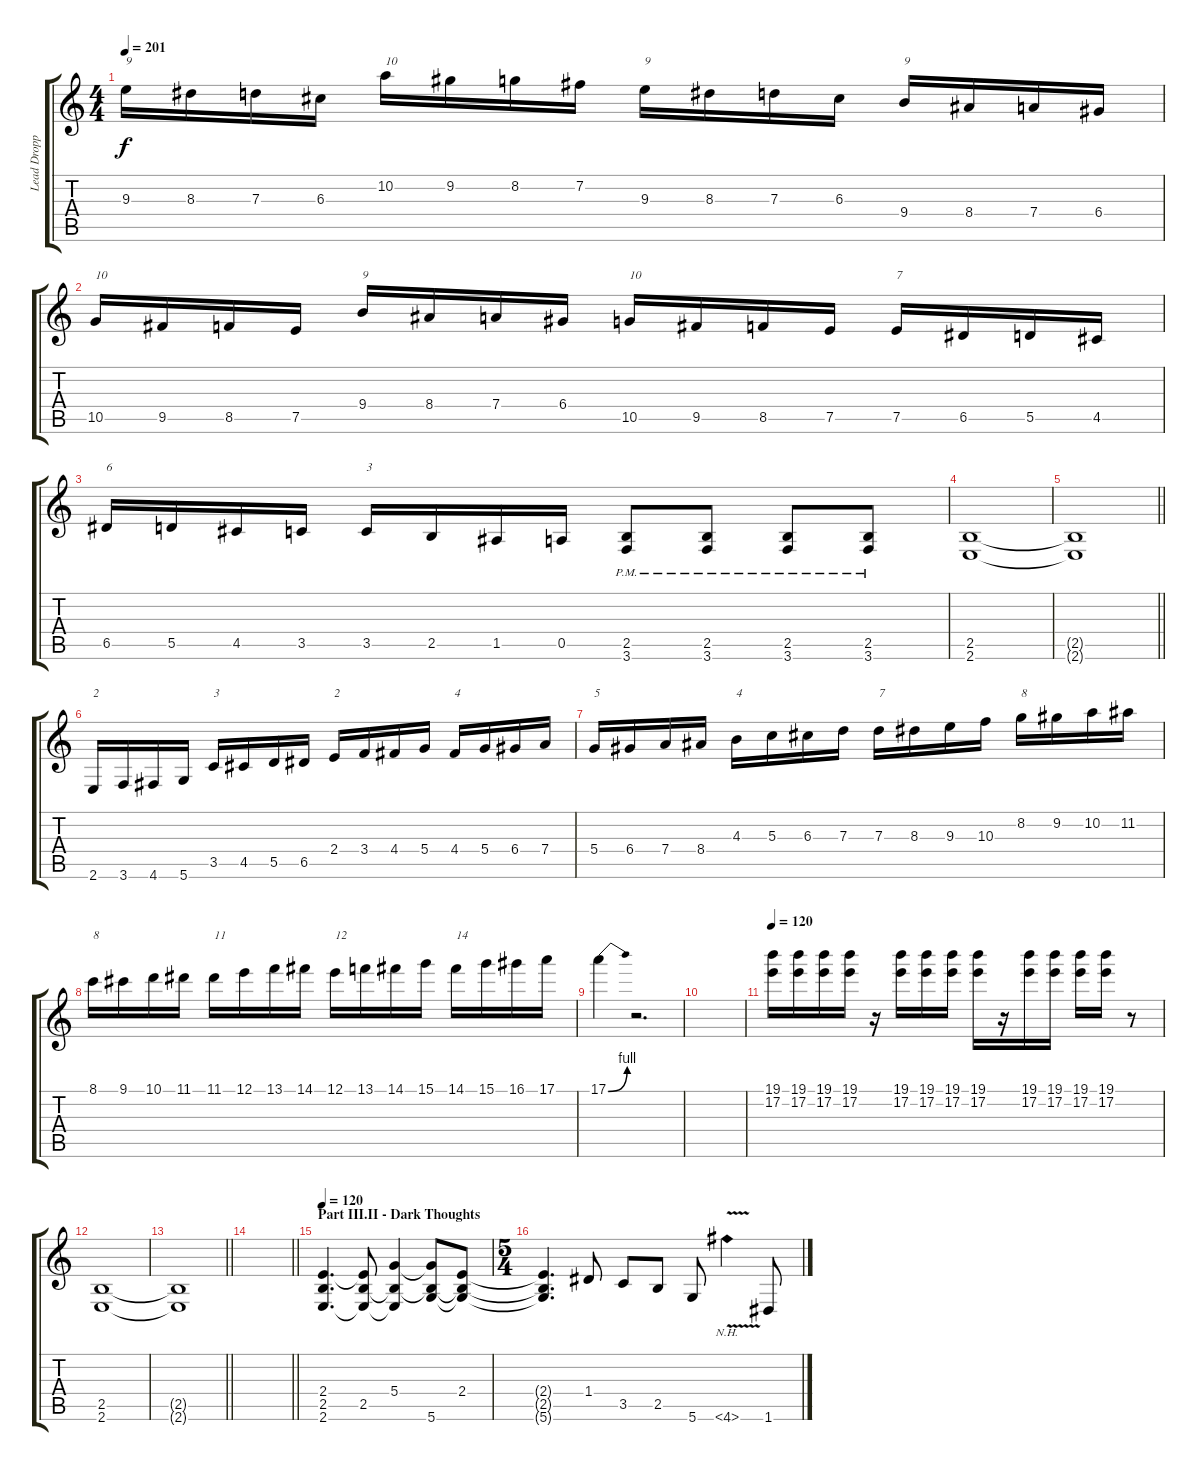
\track ("Lead Dropped D " "Lead Dropp") {instrument distortionguitar}
\staff {score tabs}
\tuning (E4 B3 G3 D3 A2 D2) {hide}
\ts (4 4)
\tempo 201
\clef g2
\ks c
9.3.16{txt "9" dy f} 8.3.16 7.3.16 6.3.16 10.2.16{txt "10"} 9.2.16 8.2.16 7.2.16 9.3.16{txt "9"} 8.3.16 7.3.16 6.3.16 9.4.16{txt "9"} 8.4.16 7.4.16 6.4.16 |
10.5.16{txt "10"} 9.5.16 8.5.16 7.5.16 9.4.16{txt "9"} 8.4.16 7.4.16 6.4.16 10.5.16{txt "10"} 9.5.16 8.5.16 7.5.16 7.5.16{txt "7"} 6.5.16 5.5.16 4.5.16 |
6.5.16{txt "6"} 5.5.16 4.5.16 3.5.16 3.5.16{txt "3"} 2.5.16 1.5.16 0.5.16 (2.5{pm} 3.6{pm}).8 (2.5{pm} 3.6{pm}).8 (2.5{pm} 3.6{pm}).8 (2.5{pm} 3.6{pm}).8 |
(2.5 2.6).1 |
\barLineRight lightlight
(2.5{t} 2.6{t}).1 |
2.6.16{txt "2"} 3.6.16 4.6.16 5.6.16 3.5.16{txt "3"} 4.5.16 5.5.16 6.5.16 2.4.16{txt "2"} 3.4.16 4.4.16 5.4.16 4.4.16{txt "4"} 5.4.16 6.4.16 7.4.16 |
5.4.16{txt "5"} 6.4.16 7.4.16 8.4.16 4.3.16{txt "4"} 5.3.16 6.3.16 7.3.16 7.3.16{txt "7"} 8.3.16 9.3.16 10.3.16 8.2.16{txt "8"} 9.2.16 10.2.16 11.2.16 |
8.1.16{txt "8"} 9.1.16 10.1.16 11.1.16 11.1.16{txt "11"} 12.1.16 13.1.16 14.1.16 12.1.16{txt "12"} 13.1.16 14.1.16 15.1.16 14.1.16{txt "14"} 15.1.16 16.1.16 17.1.16 |
17.1{be (bend 0 0 60 4)}.4 r.2{d} |
|
\tempo 120
(19.1 17.2).16 (19.1 17.2).16 (19.1 17.2).16 (19.1 17.2).16 r.16 (19.1 17.2).16 (19.1 17.2).16 (19.1 17.2).16 (19.1 17.2).16 r.16 (19.1 17.2).16 (19.1 17.2).16 (19.1 17.2).16 (19.1 17.2).16 r.8 |
(2.5 2.6).1 |
\barLineRight lightlight
(2.5{t} 2.6{t}).1 |
\barLineRight lightlight
|
\section ("" "Part III.II - Dark Thoughts")
\tempo 120
(2.4 2.5 2.6).4{d} (2.4{t} 2.5 2.6{t}).8 (5.4 2.5{t} 2.6{t}).4 (5.4{t} 2.5{t} 5.6).8 (2.4 2.5{t} 5.6{t}).8 |
\ts (5 4)
(2.4{t} 2.5{t} 5.6{t}).4{d} 1.4.8 3.5.8 2.5.8 5.6.8 4.6{nh v}.4 1.6.8
